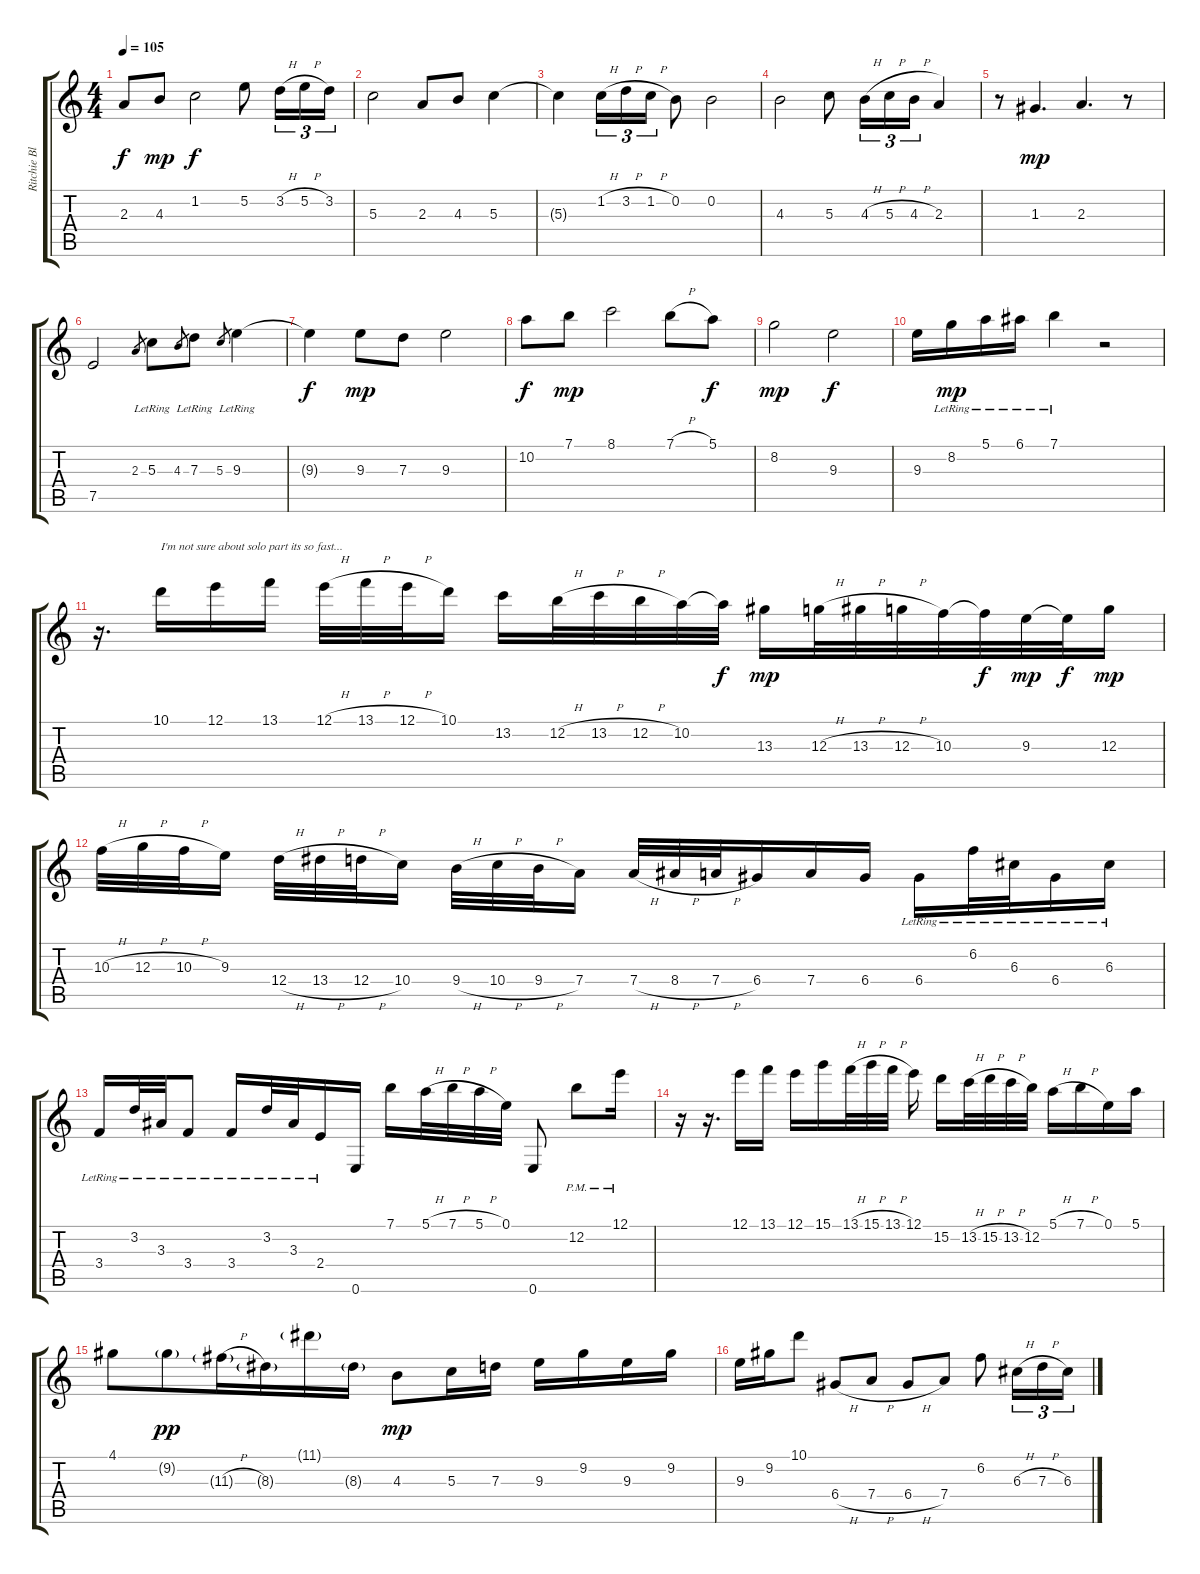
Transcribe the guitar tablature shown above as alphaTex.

\track ("Ritchie Blackmore" "Ritchie Bl") {instrument acousticguitarnylon}
\staff {score tabs}
\tuning (E4 B3 G3 D3 A2 E2) {hide}
\ts (4 4)
\tempo 105
\clef g2
\ks c
2.3.8{dy f} 4.3.8{dy mp} 1.2.2{dy f} 5.2.8 3.2{h}.16{tu (3 2)} 5.2{h}.16{tu (3 2)} 3.2.16{tu (3 2)} |
5.3.2 2.3.8 4.3.8 5.3.4 |
5.3{t}.4 1.2{h}.16{tu (3 2)} 3.2{h}.16{tu (3 2)} 1.2{h}.16{tu (3 2)} 0.2.8 0.2.2 |
4.3.2 5.3.8 4.3{h}.16{tu (3 2)} 5.3{h}.16{tu (3 2)} 4.3{h}.16{tu (3 2)} 2.3.4 |
r.8 1.3.4{d dy mp} 2.3.4{d} r.8 |
7.5.2 2.3.8{gr} 5.3{lr}.8 4.3.8{gr beam merge} 7.3{lr}.8 5.3.8{gr} 9.3{lr}.4 |
9.3{t}.4{dy f} 9.3.8{dy mp} 7.3.8 9.3.2 |
10.2.8{dy f} 7.1.8{dy mp} 8.1.2 7.1{h}.8 5.1.8{dy f} |
8.2.2{dy mp} 9.3.2{dy f} |
9.3.16 8.2{lr}.16{dy mp} 5.1{lr}.16 6.1{lr}.16 7.1{lr}.4 r.2 |
r.16{d beam split} 10.1.16{txt "I'm not sure about solo part its so fast..."} 12.1.16 13.1.16{beam split} 12.1{h}.32 13.1{h}.32{beam merge} 12.1{h}.32{beam merge} 10.1.16{beam split} 13.2.16{beam merge} 12.2{h}.32 13.2{h}.32 12.2{h}.32{beam merge} 10.2.32 10.2{t}.32{dy f beam split} 13.3.16{dy mp beam merge} 12.3{h}.32{beam merge} 13.3{h}.32 12.3{h}.32 10.3.32 10.3{t}.32{dy f} 9.3.32{dy mp} 9.3{t}.32{dy f} 12.3.16{dy mp} |
10.3{h}.32 12.3{h}.32 10.3{h}.32 9.3.16{beam split} 12.4{h}.32 13.4{h}.32 12.4{h}.32{beam merge} 10.4.16{beam split} 9.4{h}.32{beam merge} 10.4{h}.32{beam merge} 9.4{h}.32 7.4.16{beam split} 7.4{h}.32{beam merge} 8.4{h}.32 7.4{h}.32 6.4.16 7.4.16 6.4.16 6.4{lr}.16 6.2{lr}.32{beam merge} 6.3{lr}.32{beam merge} 6.4{lr}.16{beam merge} 6.3{lr}.16 |
3.4{lr}.16 3.2{lr}.32 3.3{lr}.32 3.4{lr}.8{beam split} 3.4{lr}.16 3.2{lr}.32{beam merge} 3.3{lr}.32 2.4{lr}.16 0.6.16{beam split} 7.1.16 5.1{h}.32 7.1{h}.32 5.1{h}.32 0.1.32{beam split} 0.6.8 12.2{pm}.8{beam merge} 12.1{pm}.16 |
r.16 r.16{d} 12.1.16 13.1.16 12.1.16 15.1.16 13.1{h}.32 15.1{h}.32 13.1{h}.32 12.1.16{beam split} 15.2.16{beam merge} 13.2{h}.32{beam merge} 15.2{h}.32 13.2{h}.32 12.2.32 5.1{h}.16 7.1{h}.16 0.1.16 5.1.16 |
4.1.8 9.2{g}.8{dy pp beam merge} 11.3{h g}.16 8.3{g}.16 11.1{g}.16{beam merge} 8.3{g}.16 4.3.8{dy mp beam merge} 5.3.16 7.3.16 9.3.16 9.2.16{beam merge} 9.3.16 9.2.16 |
9.3.16 9.2.16 10.1.8{beam split} 6.4{h}.8{beam merge} 7.4{h}.8 6.4{h}.8{beam merge} 7.4.8 6.2.8 6.3{h}.16{tu (3 2)} 7.3{h}.16{tu (3 2)} 6.3.16{tu (3 2)}
